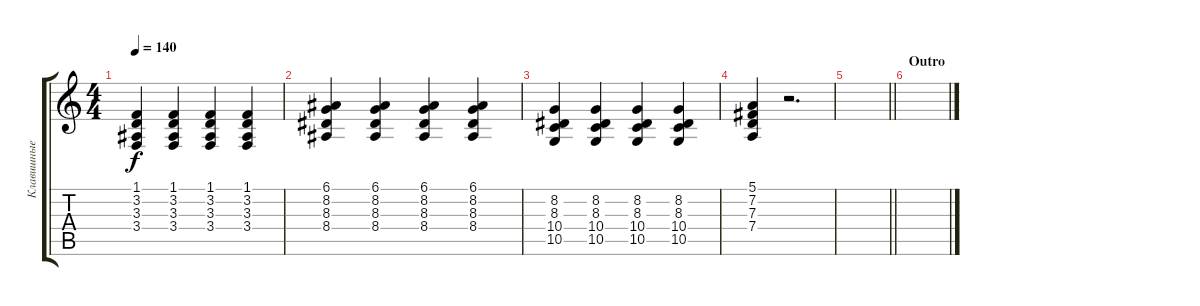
\track ("Клавишные" "Клавишные") {instrument acousticgrandpiano}
\staff {score tabs}
\tuning (E4 B3 G3 D3 A2 E2) {hide}
\ts (4 4)
\tempo 140
\clef g2
\ks c
(1.1 3.2 3.3 3.4).4{dy f} (1.1 3.2 3.3 3.4).4 (1.1 3.2 3.3 3.4).4 (1.1 3.2 3.3 3.4).4 |
(6.1 8.2 8.3 8.4).4 (6.1 8.2 8.3 8.4).4 (6.1 8.2 8.3 8.4).4 (6.1 8.2 8.3 8.4).4 |
(8.2 8.3 10.4 10.5).4 (8.2 8.3 10.4 10.5).4 (8.2 8.3 10.4 10.5).4 (8.2 8.3 10.4 10.5).4 |
(5.1 7.2 7.3 7.4).4 r.2{d} |
\barLineRight lightlight
|
\section ("" "Outro")
